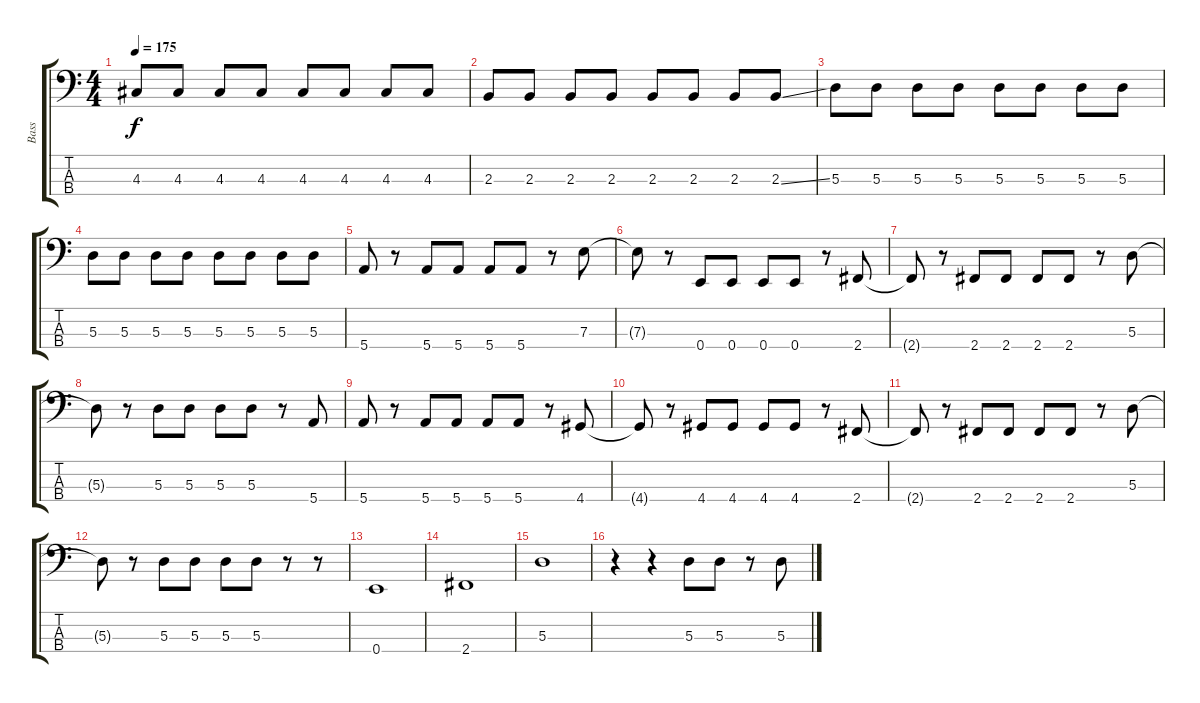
\track ("Bass" "Bass") {instrument electricbasspick}
\staff {score tabs}
\tuning (G2 D2 A1 E1) {hide}
\ts (4 4)
\tempo 175
\clef f4
\ks c
4.3.8{dy f} 4.3.8 4.3.8 4.3.8 4.3.8 4.3.8 4.3.8 4.3.8 |
2.3.8 2.3.8 2.3.8 2.3.8 2.3.8 2.3.8 2.3.8 2.3{ss}.8 |
5.3.8 5.3.8 5.3.8 5.3.8 5.3.8 5.3.8 5.3.8 5.3.8 |
5.3.8 5.3.8 5.3.8 5.3.8 5.3.8 5.3.8 5.3.8 5.3.8 |
5.4.8 r.8 5.4.8 5.4.8 5.4.8 5.4.8 r.8 7.3.8 |
7.3{t}.8 r.8 0.4.8 0.4.8 0.4.8 0.4.8 r.8 2.4.8 |
2.4{t}.8 r.8 2.4.8 2.4.8 2.4.8 2.4.8 r.8 5.3.8 |
5.3{t}.8 r.8 5.3.8 5.3.8 5.3.8 5.3.8 r.8 5.4.8 |
5.4.8 r.8 5.4.8 5.4.8 5.4.8 5.4.8 r.8 4.4.8 |
4.4{t}.8 r.8 4.4.8 4.4.8 4.4.8 4.4.8 r.8 2.4.8 |
2.4{t}.8 r.8 2.4.8 2.4.8 2.4.8 2.4.8 r.8 5.3.8 |
5.3{t}.8 r.8 5.3.8 5.3.8 5.3.8 5.3.8 r.8 r.8 |
0.4.1 |
2.4.1 |
5.3.1 |
r.4 r.4 5.3.8 5.3.8 r.8 5.3.8
